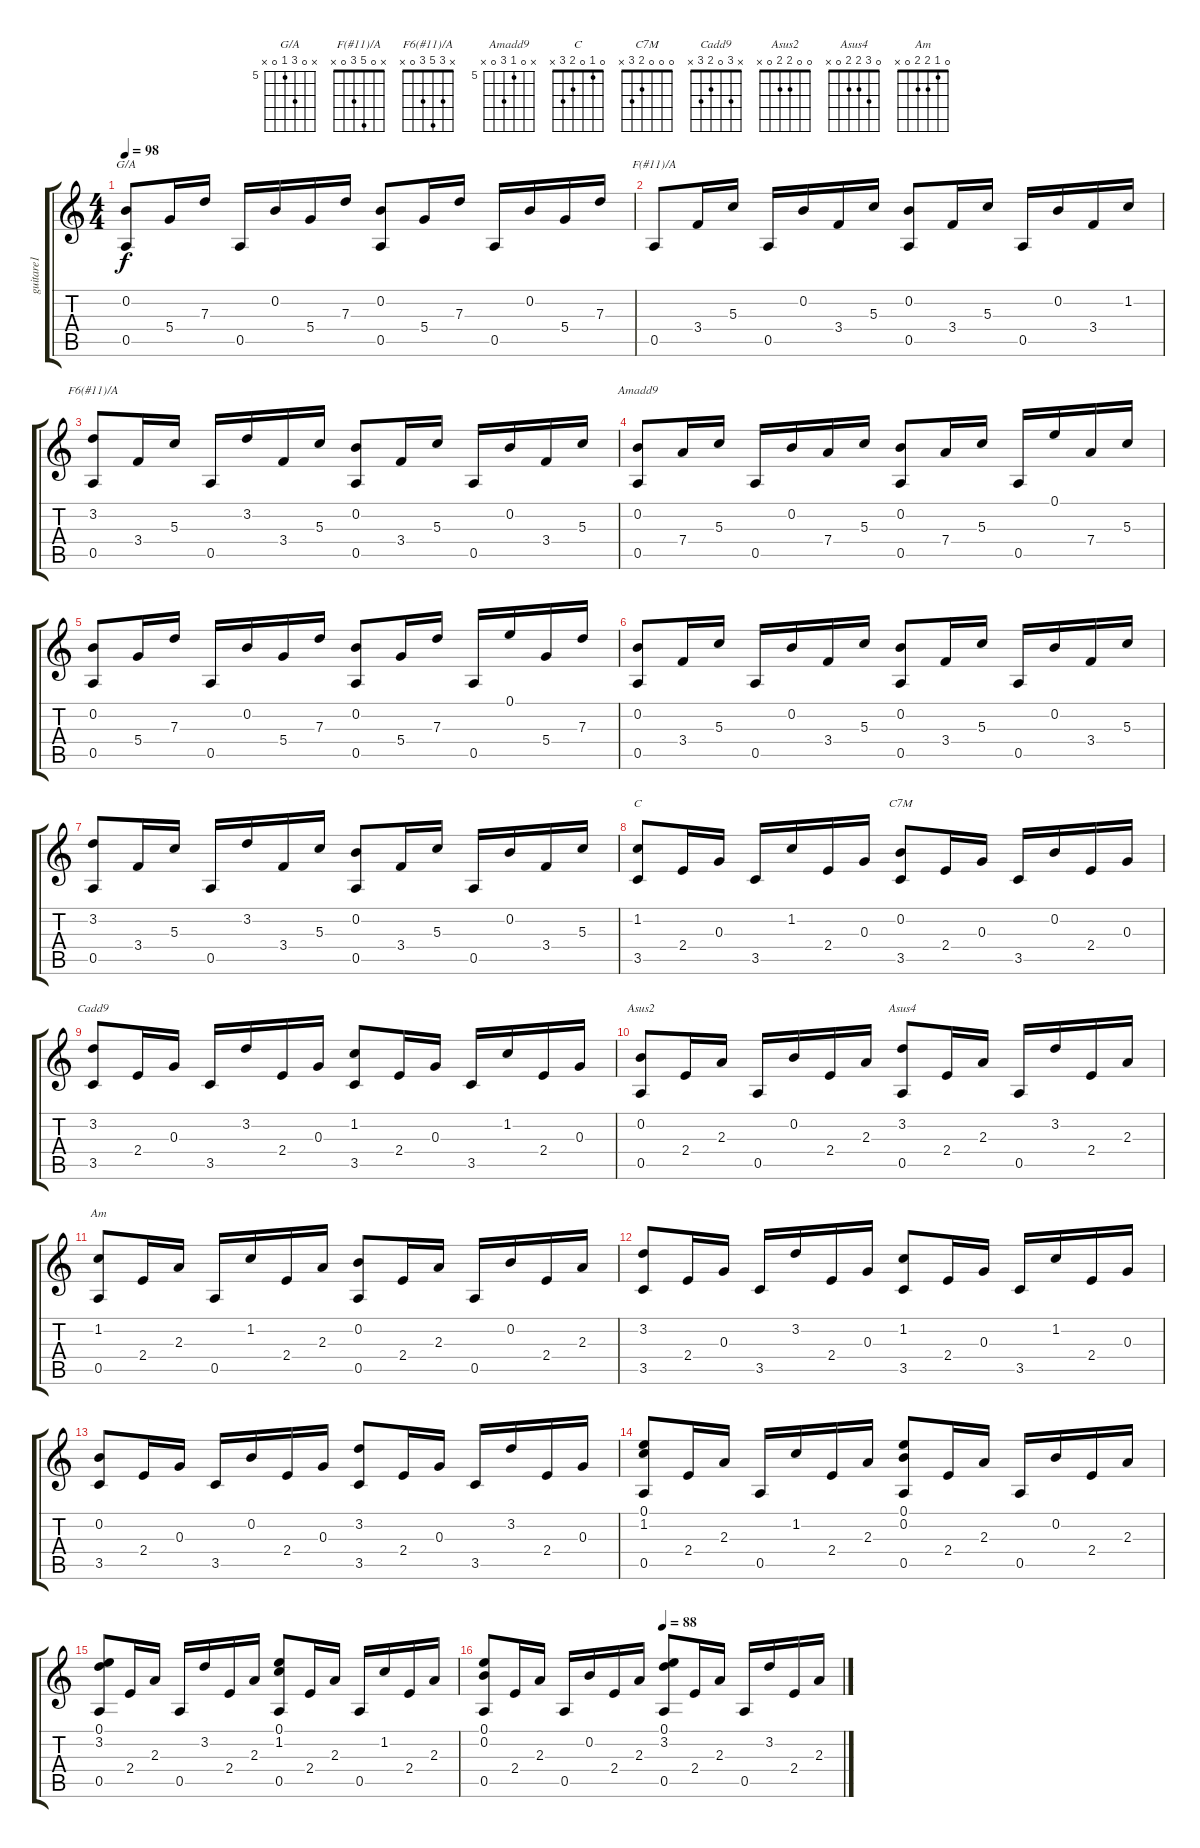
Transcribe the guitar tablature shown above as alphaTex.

\track ("guitare1" "guitare1") {instrument acousticguitarsteel}
\staff {score tabs}
\tuning (E4 B3 G3 D3 A2 E2) {hide}
\chord ("G/A" x 0 7 5 0 x) {firstfret 5}
\chord ("F(#11)/A" x 0 5 3 0 x)
\chord ("F6(#11)/A" x 3 5 3 0 x)
\chord ("Amadd9" x 0 5 7 0 x) {firstfret 5}
\chord ("C" 0 1 0 2 3 x)
\chord ("C7M" 0 0 0 2 3 x)
\chord ("Cadd9" x 3 0 2 3 x)
\chord ("Asus2" 0 0 2 2 0 x)
\chord ("Asus4" 0 3 2 2 0 x)
\chord ("Am" 0 1 2 2 0 x)
\ts (4 4)
\tempo 98
\clef g2
\ks c
(0.2 0.5).8{ch "G/A" dy f} 5.4.16 7.3.16 0.5.16 0.2.16 5.4.16 7.3.16 (0.2 0.5).8 5.4.16 7.3.16 0.5.16 0.2.16 5.4.16 7.3.16 |
0.5.8{ch "F(#11)/A"} 3.4.16 5.3.16 0.5.16 0.2.16 3.4.16 5.3.16 (0.2 0.5).8 3.4.16 5.3.16 0.5.16 0.2.16 3.4.16 1.2.16 |
(3.2 0.5).8{ch "F6(#11)/A"} 3.4.16 5.3.16 0.5.16 3.2.16 3.4.16 5.3.16 (0.2 0.5).8 3.4.16 5.3.16 0.5.16 0.2.16 3.4.16 5.3.16 |
(0.2 0.5).8{ch "Amadd9"} 7.4.16 5.3.16 0.5.16 0.2.16 7.4.16 5.3.16 (0.2 0.5).8 7.4.16 5.3.16 0.5.16 0.1.16 7.4.16 5.3.16 |
(0.2 0.5).8 5.4.16 7.3.16 0.5.16 0.2.16 5.4.16 7.3.16 (0.2 0.5).8 5.4.16 7.3.16 0.5.16 0.1.16 5.4.16 7.3.16 |
(0.2 0.5).8 3.4.16 5.3.16 0.5.16 0.2.16 3.4.16 5.3.16 (0.2 0.5).8 3.4.16 5.3.16 0.5.16 0.2.16 3.4.16 5.3.16 |
(3.2 0.5).8 3.4.16 5.3.16 0.5.16 3.2.16 3.4.16 5.3.16 (0.2 0.5).8 3.4.16 5.3.16 0.5.16 0.2.16 3.4.16 5.3.16 |
(1.2 3.5).8{ch "C"} 2.4.16 0.3.16 3.5.16 1.2.16 2.4.16 0.3.16 (0.2 3.5).8{ch "C7M"} 2.4.16 0.3.16 3.5.16 0.2.16 2.4.16 0.3.16 |
(3.2 3.5).8{ch "Cadd9"} 2.4.16 0.3.16 3.5.16 3.2.16 2.4.16 0.3.16 (1.2 3.5).8 2.4.16 0.3.16 3.5.16 1.2.16 2.4.16 0.3.16 |
(0.2 0.5).8{ch "Asus2"} 2.4.16 2.3.16 0.5.16 0.2.16 2.4.16 2.3.16 (3.2 0.5).8{ch "Asus4"} 2.4.16 2.3.16 0.5.16 3.2.16 2.4.16 2.3.16 |
(1.2 0.5).8{ch "Am"} 2.4.16 2.3.16 0.5.16 1.2.16 2.4.16 2.3.16 (0.2 0.5).8 2.4.16 2.3.16 0.5.16 0.2.16 2.4.16 2.3.16 |
(3.2 3.5).8 2.4.16 0.3.16 3.5.16 3.2.16 2.4.16 0.3.16 (1.2 3.5).8 2.4.16 0.3.16 3.5.16 1.2.16 2.4.16 0.3.16 |
(0.2 3.5).8 2.4.16 0.3.16 3.5.16 0.2.16 2.4.16 0.3.16 (3.2 3.5).8 2.4.16 0.3.16 3.5.16 3.2.16 2.4.16 0.3.16 |
(0.1 1.2 0.5).8 2.4.16 2.3.16 0.5.16 1.2.16 2.4.16 2.3.16 (0.1 0.2 0.5).8 2.4.16 2.3.16 0.5.16 0.2.16 2.4.16 2.3.16 |
(0.1 3.2 0.5).8 2.4.16 2.3.16 0.5.16 3.2.16 2.4.16 2.3.16 (0.1 1.2 0.5).8 2.4.16 2.3.16 0.5.16 1.2.16 2.4.16 2.3.16 |
\tempo (88 0.5)
(0.1 0.2 0.5).8 2.4.16 2.3.16 0.5.16 0.2.16 2.4.16 2.3.16 (0.1 3.2 0.5).8 2.4.16 2.3.16 0.5.16 3.2.16 2.4.16 2.3.16
